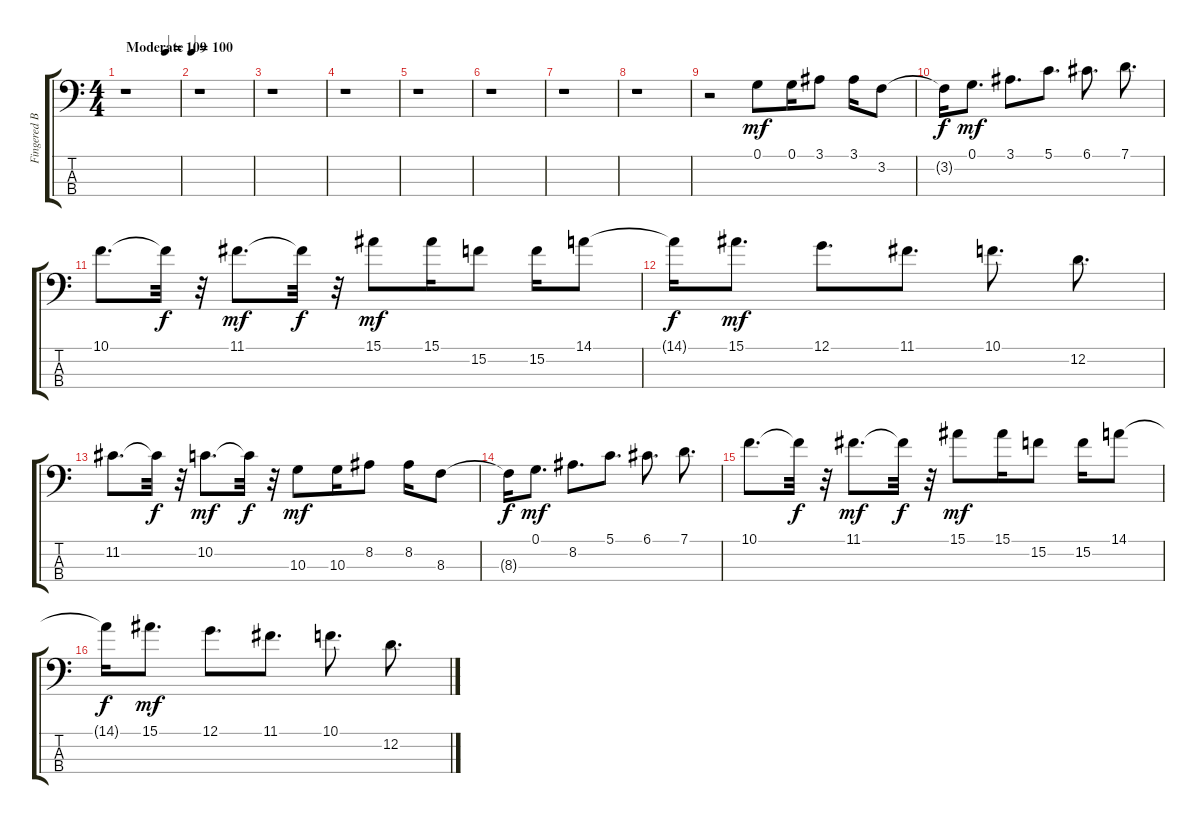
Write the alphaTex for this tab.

\track ("Fingered Bass" "Fingered B") {instrument electricbassfinger}
\staff {score tabs}
\tuning (G2 D2 A1 E1) {hide}
\ts (4 4)
\tempo (100 "Moderate")
\tempo (109 0.75)
\tempo (100 "Moderate")
\clef f4
\ks c
r.1{dy mf instrument electricbassfinger} |
r.1 |
r.1 |
r.1 |
r.1 |
r.1 |
r.1 |
r.1 |
r.2 0.1.8 0.1.16 3.1.8 3.1.16 3.2.8 |
3.2{t}.16{dy f} 0.1.8{d dy mf} 3.1.8{d} 5.1.8{d} 6.1.8{d} 7.1.8{d} |
10.1.8{d} 10.1{t}.32{dy f} r.32 11.1.8{d dy mf} 11.1{t}.32{dy f} r.32 15.1.8{dy mf} 15.1.16 15.2.8 15.2.16 14.1.8 |
14.1{t}.16{dy f} 15.1.8{d dy mf} 12.1.8{d} 11.1.8{d} 10.1.8{d} 12.2.8{d} |
11.2.8{d} 11.2{t}.32{dy f} r.32 10.2.8{d dy mf} 10.2{t}.32{dy f} r.32 10.3.8{dy mf} 10.3.16 8.2.8 8.2.16 8.3.8 |
8.3{t}.16{dy f} 0.1.8{d dy mf} 8.2.8{d} 5.1.8{d} 6.1.8{d} 7.1.8{d} |
10.1.8{d} 10.1{t}.32{dy f} r.32 11.1.8{d dy mf} 11.1{t}.32{dy f} r.32 15.1.8{dy mf} 15.1.16 15.2.8 15.2.16 14.1.8 |
14.1{t}.16{dy f} 15.1.8{d dy mf} 12.1.8{d} 11.1.8{d} 10.1.8{d} 12.2.8{d}
